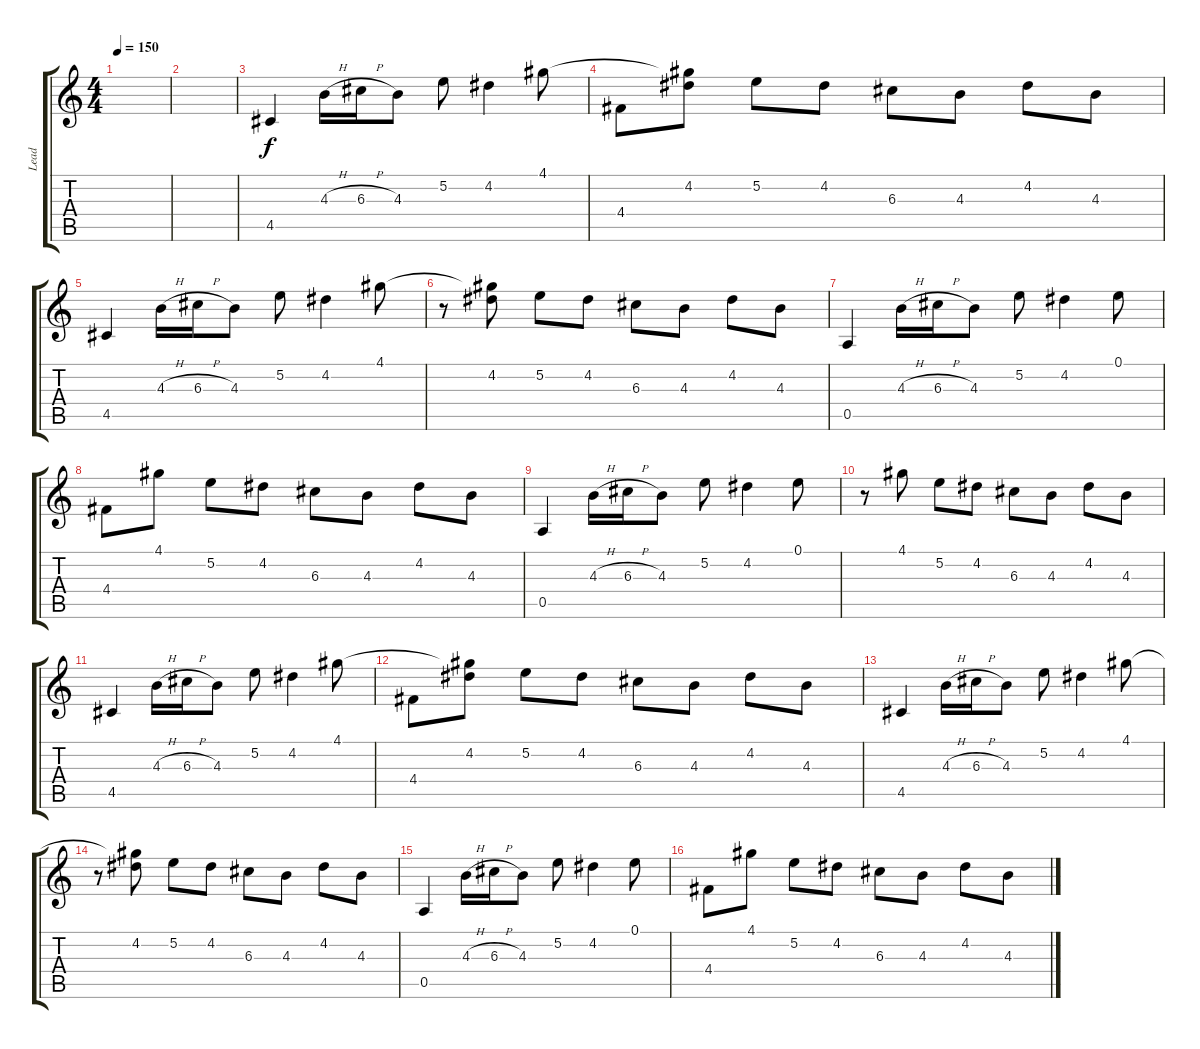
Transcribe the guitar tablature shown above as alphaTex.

\track ("Lead " "Lead ") {instrument distortionguitar}
\staff {score tabs}
\tuning (E4 B3 G3 D3 A2 D2) {hide}
\ts (4 4)
\tempo 150
\clef g2
\ks c
|
|
4.5.4 4.3{h}.16 6.3{h}.16 4.3.8 5.2.8 4.2.4 4.1.8 |
4.4.8 (4.1{t} 4.2).8 5.2.8 4.2.8 6.3.8 4.3.8 4.2.8 4.3.8 |
4.5.4 4.3{h}.16 6.3{h}.16 4.3.8 5.2.8 4.2.4 4.1.8 |
r.8 (4.1{t} 4.2).8 5.2.8 4.2.8 6.3.8 4.3.8 4.2.8 4.3.8 |
0.5.4 4.3{h}.16 6.3{h}.16 4.3.8 5.2.8 4.2.4 0.1.8 |
4.4.8 4.1.8 5.2.8 4.2.8 6.3.8 4.3.8 4.2.8 4.3.8 |
0.5.4 4.3{h}.16 6.3{h}.16 4.3.8 5.2.8 4.2.4 0.1.8 |
r.8 4.1.8 5.2.8 4.2.8 6.3.8 4.3.8 4.2.8 4.3.8 |
4.5.4 4.3{h}.16 6.3{h}.16 4.3.8 5.2.8 4.2.4 4.1.8 |
4.4.8 (4.1{t} 4.2).8 5.2.8 4.2.8 6.3.8 4.3.8 4.2.8 4.3.8 |
4.5.4 4.3{h}.16 6.3{h}.16 4.3.8 5.2.8 4.2.4 4.1.8 |
r.8 (4.1{t} 4.2).8 5.2.8 4.2.8 6.3.8 4.3.8 4.2.8 4.3.8 |
0.5.4 4.3{h}.16 6.3{h}.16 4.3.8 5.2.8 4.2.4 0.1.8 |
4.4.8 4.1.8 5.2.8 4.2.8 6.3.8 4.3.8 4.2.8 4.3.8
